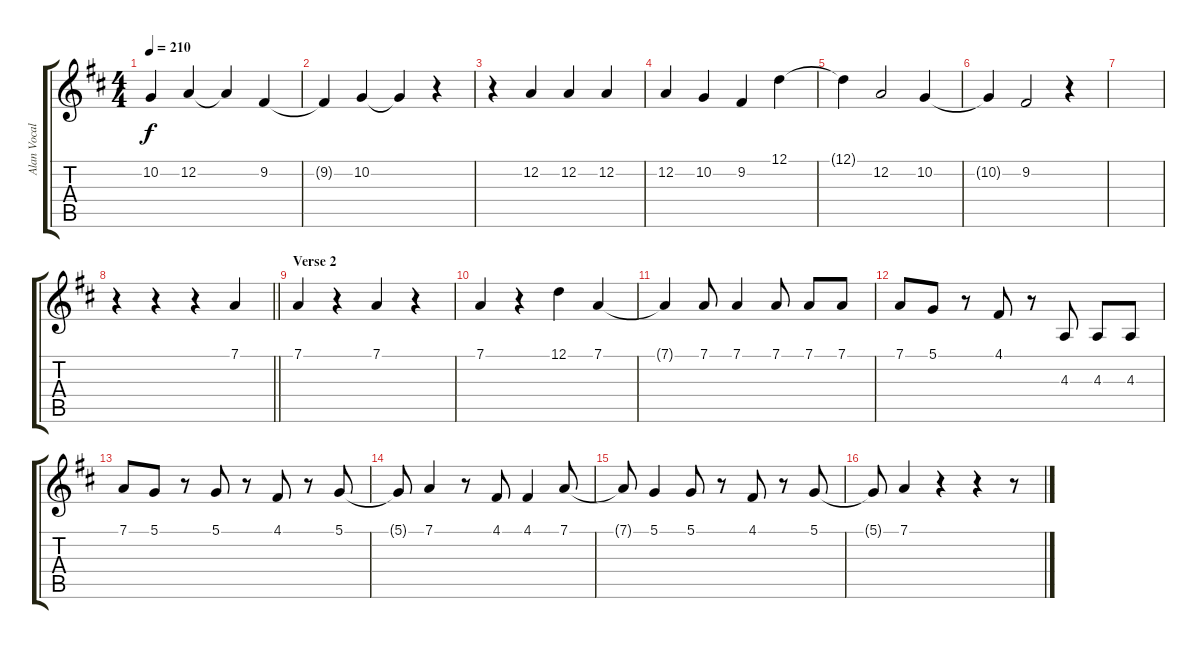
\track ("Alan Vocals" "Alan Vocal") {instrument clarinet}
\staff {score tabs}
\tuning (D4 A3 F3 C3 G2 D2) {hide}
\ts (4 4)
\tempo 210
\clef g2
\ks d
10.2{t}.4{dy f} 12.2.4 12.2{t}.4 9.2.4 |
9.2{t}.4 10.2.4 10.2{t}.4 r.4 |
r.4 12.2.4 12.2.4 12.2.4 |
12.2.4 10.2.4 9.2.4 12.1.4 |
12.1{t}.4 12.2.2 10.2.4 |
10.2{t}.4 9.2.2 r.4 |
|
\barLineRight lightlight
r.4 r.4 r.4 7.1.4 |
\section ("" "Verse 2")
7.1.4 r.4 7.1.4 r.4 |
7.1.4 r.4 12.1.4 7.1.4 |
7.1{t}.4 7.1.8 7.1.4 7.1.8 7.1.8 7.1.8 |
7.1.8 5.1.8 r.8 4.1.8 r.8 4.3.8 4.3.8 4.3.8 |
7.1.8 5.1.8 r.8 5.1.8 r.8 4.1.8 r.8 5.1.8 |
5.1{t}.8 7.1.4 r.8 4.1.8 4.1.4 7.1.8 |
7.1{t}.8 5.1.4 5.1.8 r.8 4.1.8 r.8 5.1.8 |
5.1{t}.8 7.1.4 r.4 r.4 r.8
